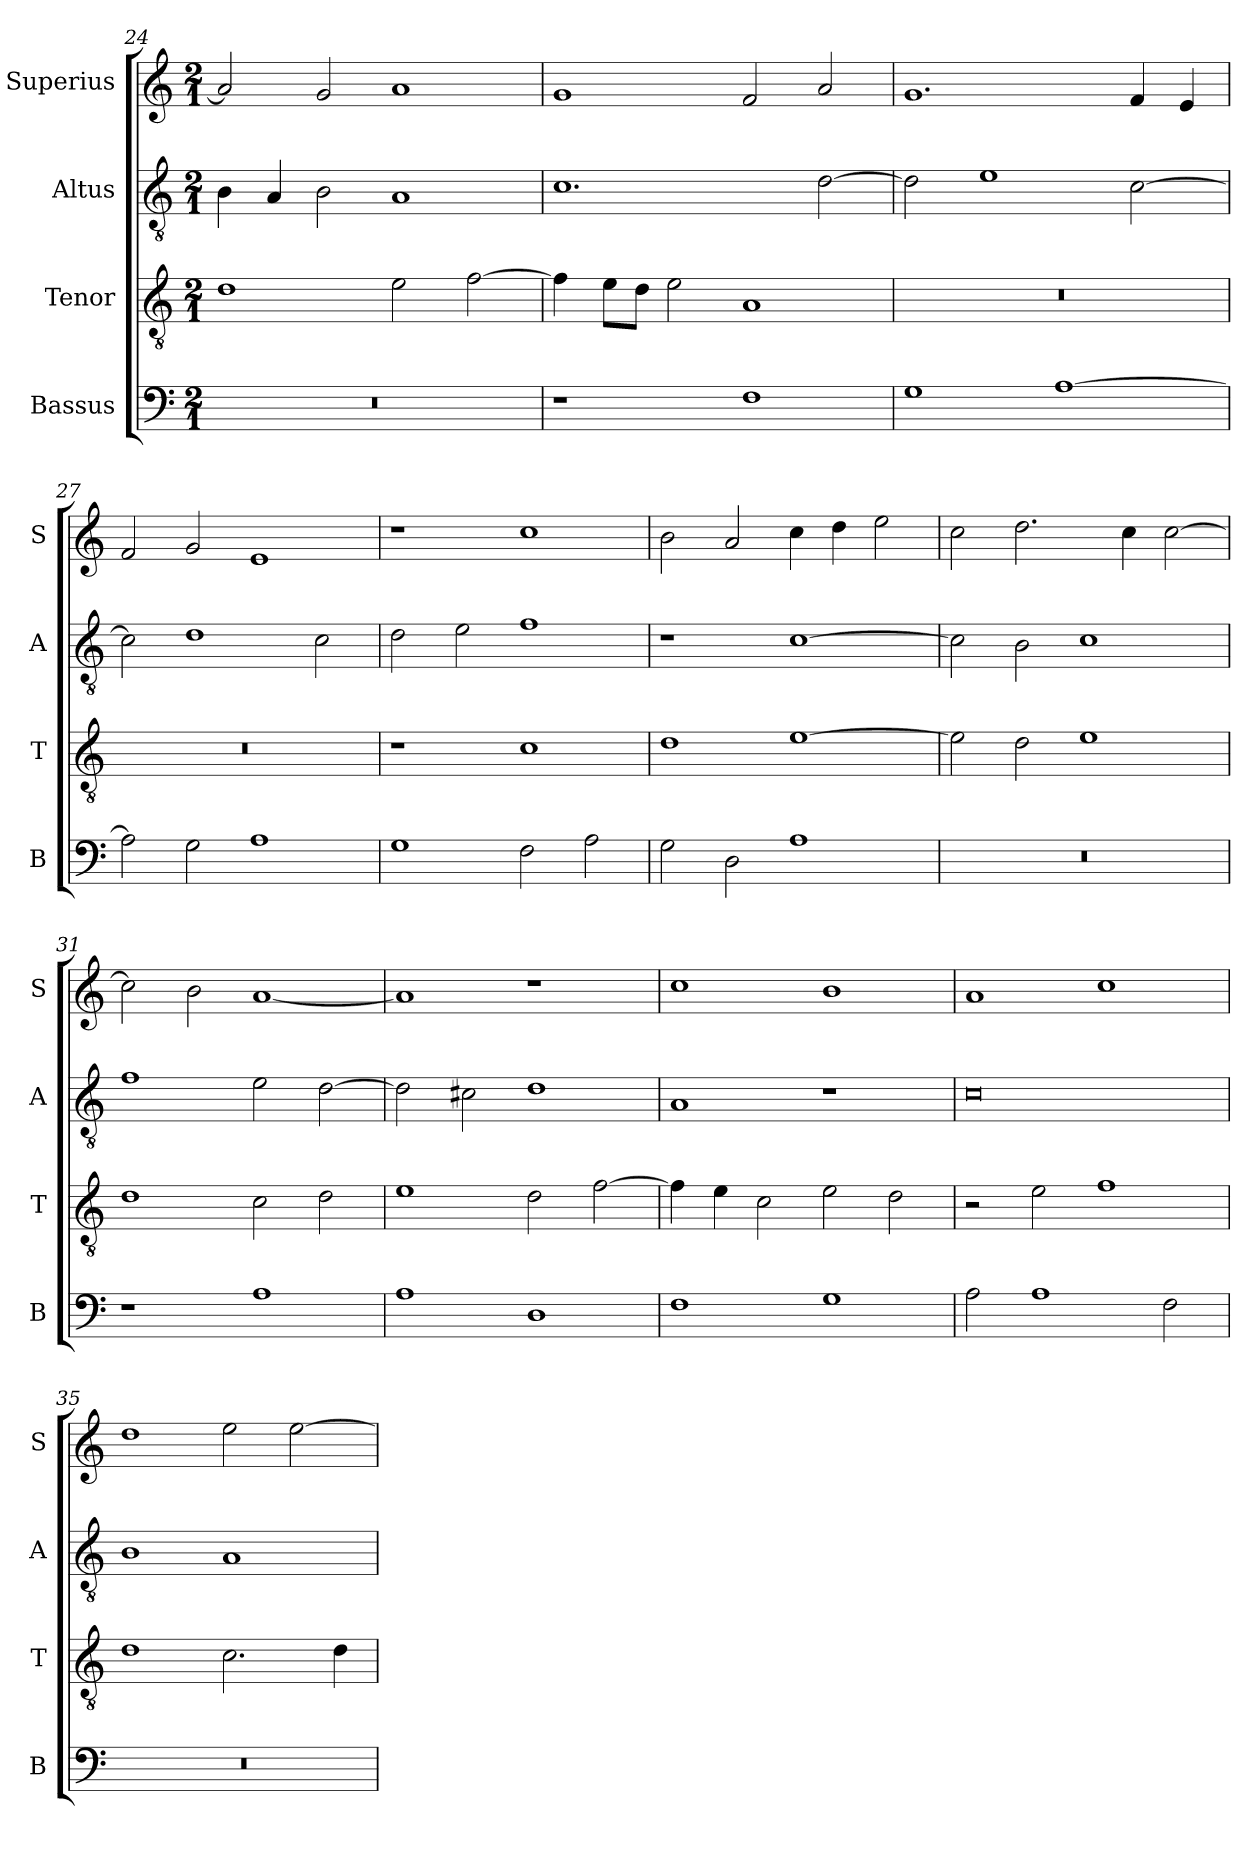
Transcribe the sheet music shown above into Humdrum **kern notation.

**kern	**kern	**kern	**kern
*part4	*part3	*part2	*part1
*staff4	*staff3	*staff2	*staff1
*I"Bassus	*I"Tenor	*I"Altus	*I"Superius
*I'B	*I'T	*I'A	*I'S
*clefF4	*clefGv2	*clefGv2	*clefG2
*k[]	*k[]	*k[]	*k[]
*C:	*C:	*C:	*C:
*M2/1	*M2/1	*M2/1	*M2/1
=24	=24	=24	=24
0r	1d	4B	2a]
.	.	4A	.
.	.	2B	2g
.	2e	1A	1a
.	[2f	.	.
=25	=25	=25	=25
1r	4f]	1.c	1g
.	8eL	.	.
.	8dJ	.	.
.	2e	.	.
1F	1A	.	2f
.	.	[2d	2a
=26	=26	=26	=26
1G	0r	2d]	1.g
.	.	1e	.
[1A	.	.	.
.	.	[2c	4f
.	.	.	4e
=27	=27	=27	=27
2A]	0r	2c]	2f
2G	.	1d	2g
1A	.	.	1e
.	.	2c	.
=28	=28	=28	=28
1G	1r	2d	1r
.	.	2e	.
2F	1c	1f	1cc
2A	.	.	.
=29	=29	=29	=29
2G	1d	1r	2b
2D	.	.	2a
1A	[1e	[1c	4cc
.	.	.	4dd
.	.	.	2ee
=30	=30	=30	=30
0r	2e]	2c]	2cc
.	2d	2B	2.dd
.	1e	1c	.
.	.	.	4cc
.	.	.	[2cc
=31	=31	=31	=31
1r	1d	1f	2cc]
.	.	.	2b
1A	2c	2e	[1a
.	2d	[2d	.
=32	=32	=32	=32
1A	1e	2d]	1a]
.	.	2c#X	.
1D	2d	1d	1r
.	[2f	.	.
=33	=33	=33	=33
1F	4f]	1A	1cc
.	4e	.	.
.	2c	.	.
1G	2e	1r	1b
.	2d	.	.
=34	=34	=34	=34
2A	2r	0c	1a
1A	2e	.	.
.	1f	.	1cc
2F	.	.	.
=35	=35	=35	=35
0r	1d	1B	1dd
.	2.c	1A	2ee
.	.	.	[2ee
.	4d	.	.
=	=	=	=
*-	*-	*-	*-
